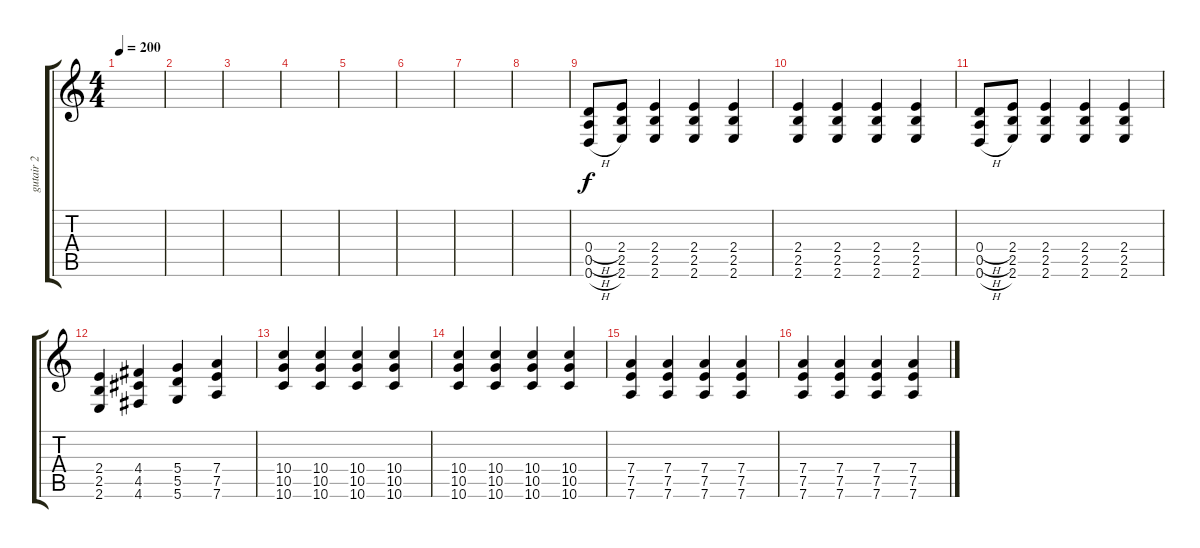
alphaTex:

\track ("gutair 2" "gutair 2") {instrument distortionguitar}
\staff {score tabs}
\tuning (E4 B3 G3 D3 A2 D2) {hide}
\ts (4 4)
\tempo 200
\clef g2
\ks c
|
|
|
|
|
|
|
|
(0.4{h} 0.5{h} 0.6{h}).8 (2.4 2.5 2.6).8 (2.4 2.5 2.6).4 (2.4 2.5 2.6).4 (2.4 2.5 2.6).4 |
(2.4 2.5 2.6).4 (2.4 2.5 2.6).4 (2.4 2.5 2.6).4 (2.4 2.5 2.6).4 |
(0.4{h} 0.5{h} 0.6{h}).8 (2.4 2.5 2.6).8 (2.4 2.5 2.6).4 (2.4 2.5 2.6).4 (2.4 2.5 2.6).4 |
(2.4 2.5 2.6).4 (4.4 4.5 4.6).4 (5.4 5.5 5.6).4 (7.4 7.5 7.6).4 |
(10.4 10.5 10.6).4 (10.4 10.5 10.6).4 (10.4 10.5 10.6).4 (10.4 10.5 10.6).4 |
(10.4 10.5 10.6).4 (10.4 10.5 10.6).4 (10.4 10.5 10.6).4 (10.4 10.5 10.6).4 |
(7.4 7.5 7.6).4 (7.4 7.5 7.6).4 (7.4 7.5 7.6).4 (7.4 7.5 7.6).4 |
(7.4 7.5 7.6).4 (7.4 7.5 7.6).4 (7.4 7.5 7.6).4 (7.4 7.5 7.6).4
